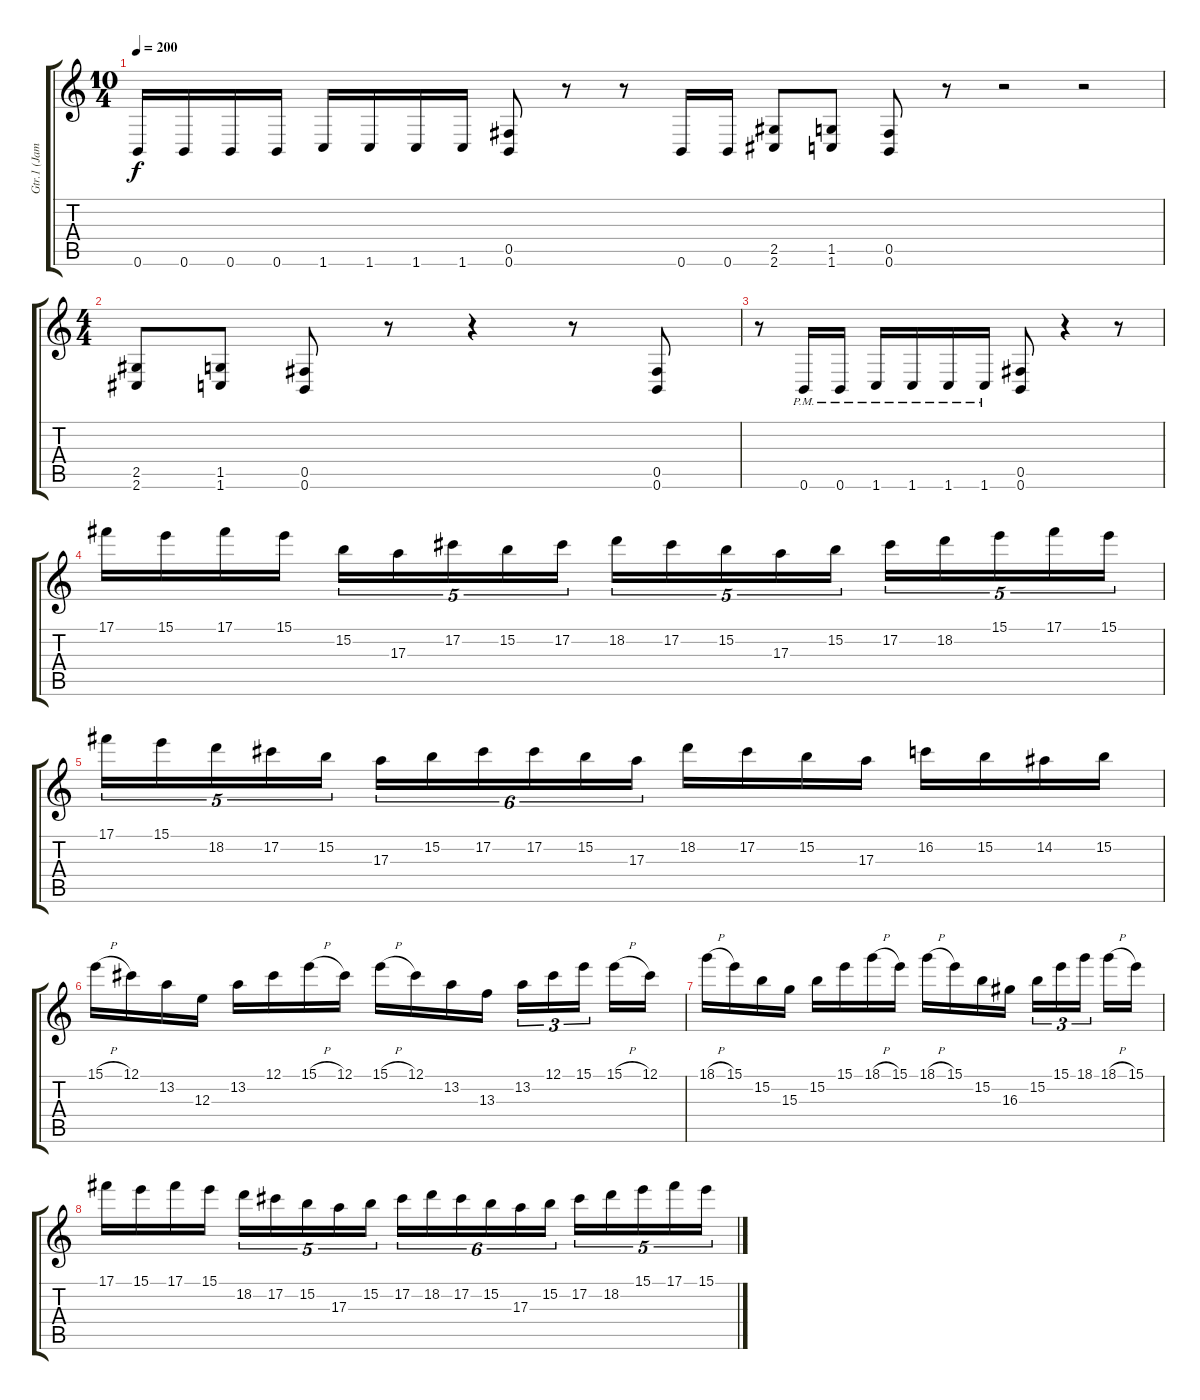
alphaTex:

\track ("Gtr.1 (James Root)" "Gtr.1 (Jam") {instrument distortionguitar}
\staff {score tabs}
\tuning (Db4 Ab3 E3 B2 Gb2 B1) {hide}
\ts (10 4)
\tempo 200
\clef g2
\ks c
0.6.16{dy f} 0.6.16 0.6.16 0.6.16 1.6.16 1.6.16 1.6.16 1.6.16 (0.5 0.6).8 r.8 r.8 0.6.16 0.6.16 (2.5 2.6).8 (1.5 1.6).8 (0.5 0.6).8 r.8 r.2 r.2 |
\ts (4 4)
(2.5 2.6).8 (1.5 1.6).8 (0.5 0.6).8 r.8 r.4 r.8 (0.5 0.6).8 |
r.8 0.6{pm}.16 0.6{pm}.16 1.6{pm}.16 1.6{pm}.16 1.6{pm}.16 1.6{pm}.16 (0.5 0.6).8 r.4 r.8 |
17.1.16 15.1.16 17.1.16 15.1.16 15.2.16{tu (5 4)} 17.3.16{tu (5 4)} 17.2.16{tu (5 4)} 15.2.16{tu (5 4)} 17.2.16{tu (5 4)} 18.2.16{tu (5 4)} 17.2.16{tu (5 4)} 15.2.16{tu (5 4)} 17.3.16{tu (5 4)} 15.2.16{tu (5 4)} 17.2.16{tu (5 4)} 18.2.16{tu (5 4)} 15.1.16{tu (5 4)} 17.1.16{tu (5 4)} 15.1.16{tu (5 4)} |
17.1.16{tu (5 4)} 15.1.16{tu (5 4)} 18.2.16{tu (5 4)} 17.2.16{tu (5 4)} 15.2.16{tu (5 4)} 17.3.16{tu (6 4)} 15.2.16{tu (6 4)} 17.2.16{tu (6 4)} 17.2.16{tu (6 4)} 15.2.16{tu (6 4)} 17.3.16{tu (6 4)} 18.2.16 17.2.16 15.2.16 17.3.16 16.2.16 15.2.16 14.2.16 15.2.16 |
15.1{h}.16 12.1.16 13.2.16 12.3.16 13.2.16 12.1.16 15.1{h}.16 12.1.16 15.1{h}.16 12.1.16 13.2.16 13.3.16 13.2.16{tu (3 2)} 12.1.16{tu (3 2)} 15.1.16{tu (3 2)} 15.1{h}.16 12.1.16 |
18.1{h}.16 15.1.16 15.2.16 15.3.16 15.2.16 15.1.16 18.1{h}.16 15.1.16 18.1{h}.16 15.1.16 15.2.16 16.3.16 15.2.16{tu (3 2)} 15.1.16{tu (3 2)} 18.1.16{tu (3 2)} 18.1{h}.16 15.1.16 |
17.1.16 15.1.16 17.1.16 15.1.16 18.2.16{tu (5 4)} 17.2.16{tu (5 4)} 15.2.16{tu (5 4)} 17.3.16{tu (5 4)} 15.2.16{tu (5 4)} 17.2.16{tu (6 4)} 18.2.16{tu (6 4)} 17.2.16{tu (6 4)} 15.2.16{tu (6 4)} 17.3.16{tu (6 4)} 15.2.16{tu (6 4)} 17.2.16{tu (5 4)} 18.2.16{tu (5 4)} 15.1.16{tu (5 4)} 17.1.16{tu (5 4)} 15.1.16{tu (5 4)}
